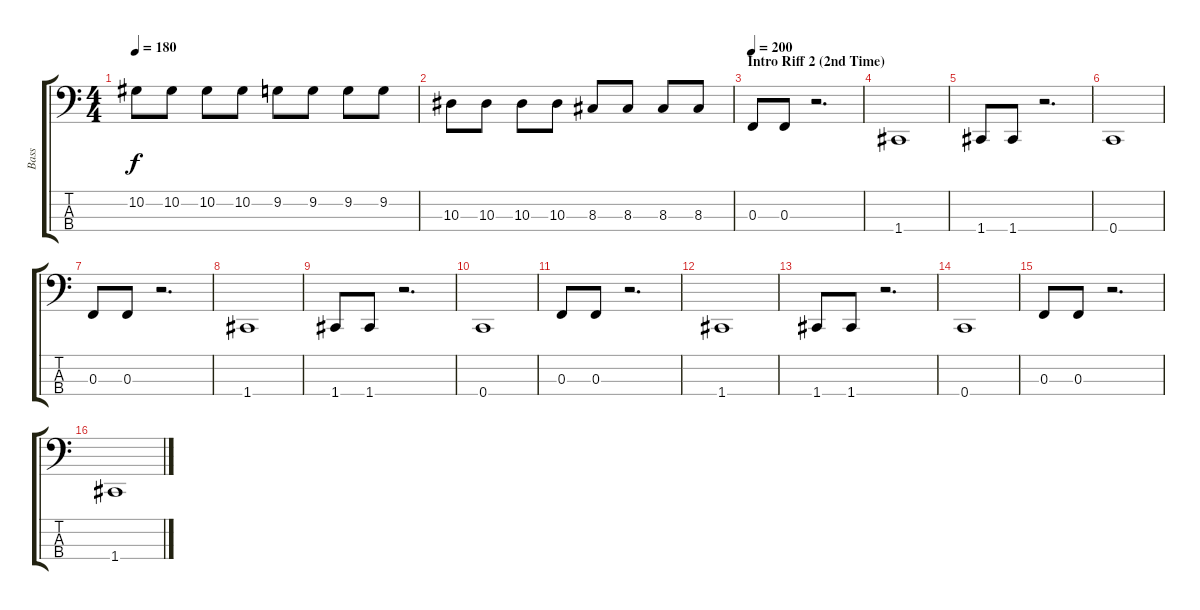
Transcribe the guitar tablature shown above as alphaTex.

\track ("Bass" "Bass") {instrument electricbassfinger}
\staff {score tabs}
\tuning (Eb2 Bb1 F1 C1) {hide}
\ts (4 4)
\tempo 180
\clef f4
\ks c
10.2.8{dy f} 10.2.8 10.2.8 10.2.8 9.2.8 9.2.8 9.2.8 9.2.8 |
10.3.8 10.3.8 10.3.8 10.3.8 8.3.8 8.3.8 8.3.8 8.3.8 |
\section ("" "Intro Riff 2 (2nd Time)")
\tempo 200
0.3.8 0.3.8 r.2{d} |
1.4.1 |
1.4.8 1.4.8 r.2{d} |
0.4.1 |
0.3.8 0.3.8 r.2{d} |
1.4.1 |
1.4.8 1.4.8 r.2{d} |
0.4.1 |
0.3.8 0.3.8 r.2{d} |
1.4.1 |
1.4.8 1.4.8 r.2{d} |
0.4.1 |
0.3.8 0.3.8 r.2{d} |
1.4.1
